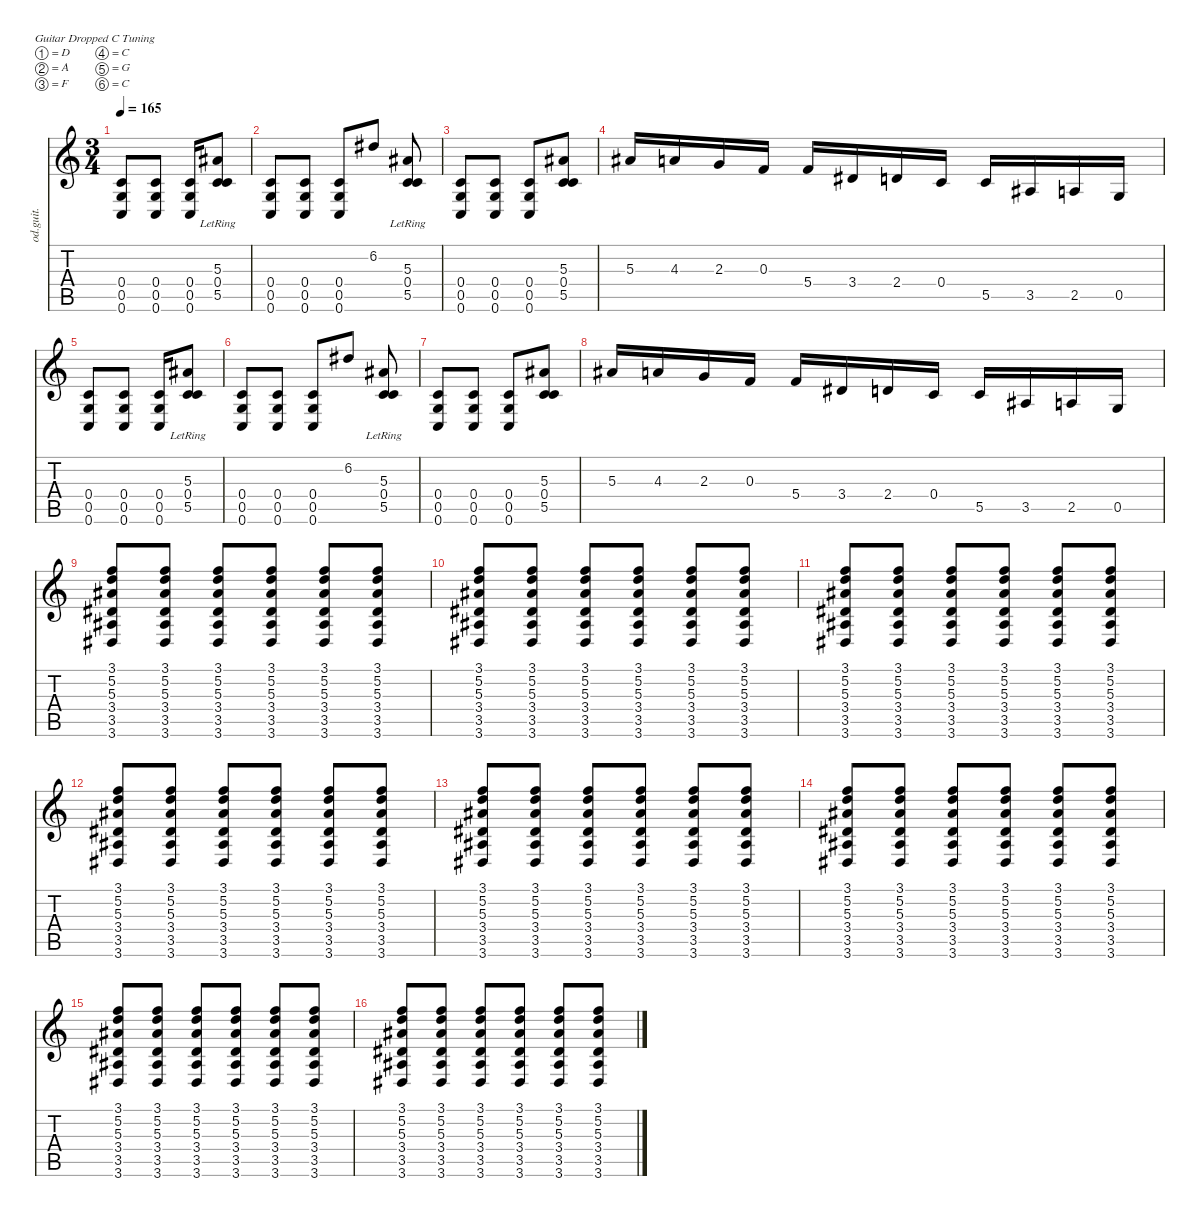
\defaultSystemsLayout 4
\hideDynamics
\bracketExtendMode nobrackets
\track ("Overdriven Guitar" "od.guit.") {instrument distortionguitar}
\staff {score tabs}
\tuning (D4 A3 F3 C3 G2 C2)
\ts (3 4)
\tempo 165
\clef g2
\ks c
(0.6 0.5 0.4).8{dy mf} (0.6 0.5 0.4).8 (0.6 0.5 0.4).16 (0.4{lr} 5.3{lr acc #} 5.5{lr}).8 |
(0.6 0.5 0.4).8 (0.6 0.5 0.4).8 (0.6 0.5 0.4).8 6.2{acc #}.8 (5.3{lr acc #} 0.4{lr} 5.5{lr}).8 |
(0.6 0.5 0.4).8 (0.4 0.5 0.6).8 (0.6 0.5 0.4).8 (5.5 0.4 5.3{acc #}).8 |
5.3{acc #}.16 4.3.16 2.3.16 0.3.16 5.4.16 3.4{acc #}.16 2.4.16 0.4.16 5.5.16 3.5{acc #}.16 2.5.16 0.5.16 |
(0.6 0.5 0.4).8 (0.6 0.5 0.4).8 (0.6 0.5 0.4).16 (0.4{lr} 5.3{lr acc #} 5.5{lr}).8 |
(0.6 0.5 0.4).8 (0.6 0.5 0.4).8 (0.6 0.5 0.4).8 6.2{acc #}.8 (5.3{lr acc #} 0.4{lr} 5.5{lr}).8 |
(0.6 0.5 0.4).8 (0.4 0.5 0.6).8 (0.6 0.5 0.4).8 (5.5 0.4 5.3{acc #}).8 |
5.3{acc #}.16 4.3.16 2.3.16 0.3.16 5.4.16 3.4{acc #}.16 2.4.16 0.4.16 5.5.16 3.5{acc #}.16 2.5.16 0.5.16 |
(3.5{acc #} 3.4{acc #} 5.3{acc #} 3.6{acc #} 5.2 3.1).8 (3.5{acc #} 3.4{acc #} 5.3{acc #} 3.6{acc #} 5.2 3.1).8 (3.5{acc #} 3.4{acc #} 5.3{acc #} 3.6{acc #} 5.2 3.1).8 (3.5{acc #} 3.4{acc #} 5.3{acc #} 3.6{acc #} 5.2 3.1).8 (3.5{acc #} 3.4{acc #} 5.3{acc #} 3.6{acc #} 5.2 3.1).8 (3.5{acc #} 3.4{acc #} 5.3{acc #} 3.6{acc #} 5.2 3.1).8 |
(3.5{acc #} 3.4{acc #} 5.3{acc #} 3.6{acc #} 5.2 3.1).8 (3.5{acc #} 3.4{acc #} 5.3{acc #} 3.6{acc #} 5.2 3.1).8 (3.5{acc #} 3.4{acc #} 5.3{acc #} 3.6{acc #} 5.2 3.1).8 (3.5{acc #} 3.4{acc #} 5.3{acc #} 3.6{acc #} 5.2 3.1).8 (3.5{acc #} 3.4{acc #} 5.3{acc #} 3.6{acc #} 5.2 3.1).8 (3.5{acc #} 3.4{acc #} 5.3{acc #} 3.6{acc #} 5.2 3.1).8 |
(3.5{acc #} 3.4{acc #} 5.3{acc #} 3.6{acc #} 5.2 3.1).8 (3.5{acc #} 3.4{acc #} 5.3{acc #} 3.6{acc #} 5.2 3.1).8 (3.5{acc #} 3.4{acc #} 5.3{acc #} 3.6{acc #} 5.2 3.1).8 (3.5{acc #} 3.4{acc #} 5.3{acc #} 3.6{acc #} 5.2 3.1).8 (3.5{acc #} 3.4{acc #} 5.3{acc #} 3.6{acc #} 5.2 3.1).8 (3.5{acc #} 3.4{acc #} 5.3{acc #} 3.6{acc #} 5.2 3.1).8 |
(3.5{acc #} 3.4{acc #} 5.3{acc #} 3.6{acc #} 5.2 3.1).8 (3.5{acc #} 3.4{acc #} 5.3{acc #} 3.6{acc #} 5.2 3.1).8 (3.5{acc #} 3.4{acc #} 5.3{acc #} 3.6{acc #} 5.2 3.1).8 (3.5{acc #} 3.4{acc #} 5.3{acc #} 3.6{acc #} 5.2 3.1).8 (3.5{acc #} 3.4{acc #} 5.3{acc #} 3.6{acc #} 5.2 3.1).8 (3.5{acc #} 3.4{acc #} 5.3{acc #} 3.6{acc #} 5.2 3.1).8 |
(3.5{acc #} 3.4{acc #} 5.3{acc #} 3.6{acc #} 5.2 3.1).8 (3.5{acc #} 3.4{acc #} 5.3{acc #} 3.6{acc #} 5.2 3.1).8 (3.5{acc #} 3.4{acc #} 5.3{acc #} 3.6{acc #} 5.2 3.1).8 (3.5{acc #} 3.4{acc #} 5.3{acc #} 3.6{acc #} 5.2 3.1).8 (3.5{acc #} 3.4{acc #} 5.3{acc #} 3.6{acc #} 5.2 3.1).8 (3.5{acc #} 3.4{acc #} 5.3{acc #} 3.6{acc #} 5.2 3.1).8 |
(3.5{acc #} 3.4{acc #} 5.3{acc #} 3.6{acc #} 5.2 3.1).8 (3.5{acc #} 3.4{acc #} 5.3{acc #} 3.6{acc #} 5.2 3.1).8 (3.5{acc #} 3.4{acc #} 5.3{acc #} 3.6{acc #} 5.2 3.1).8 (3.5{acc #} 3.4{acc #} 5.3{acc #} 3.6{acc #} 5.2 3.1).8 (3.5{acc #} 3.4{acc #} 5.3{acc #} 3.6{acc #} 5.2 3.1).8 (3.5{acc #} 3.4{acc #} 5.3{acc #} 3.6{acc #} 5.2 3.1).8 |
(3.5{acc #} 3.4{acc #} 5.3{acc #} 3.6{acc #} 5.2 3.1).8 (3.5{acc #} 3.4{acc #} 5.3{acc #} 3.6{acc #} 5.2 3.1).8 (3.5{acc #} 3.4{acc #} 5.3{acc #} 3.6{acc #} 5.2 3.1).8 (3.5{acc #} 3.4{acc #} 5.3{acc #} 3.6{acc #} 5.2 3.1).8 (3.5{acc #} 3.4{acc #} 5.3{acc #} 3.6{acc #} 5.2 3.1).8 (3.5{acc #} 3.4{acc #} 5.3{acc #} 3.6{acc #} 5.2 3.1).8 |
(3.5{acc #} 3.4{acc #} 5.3{acc #} 3.6{acc #} 5.2 3.1).8 (3.5{acc #} 3.4{acc #} 5.3{acc #} 3.6{acc #} 5.2 3.1).8 (3.5{acc #} 3.4{acc #} 5.3{acc #} 3.6{acc #} 5.2 3.1).8 (3.5{acc #} 3.4{acc #} 5.3{acc #} 3.6{acc #} 5.2 3.1).8 (3.5{acc #} 3.4{acc #} 5.3{acc #} 3.6{acc #} 5.2 3.1).8 (3.5{acc #} 3.4{acc #} 5.3{acc #} 3.6{acc #} 5.2 3.1).8
